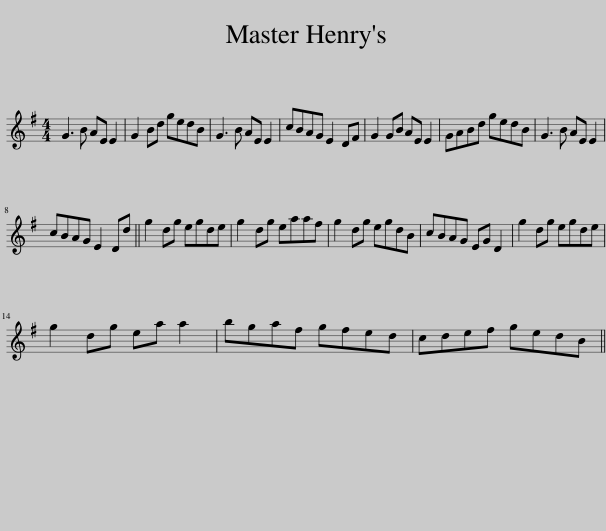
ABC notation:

X:1
L:1/8
M:4/4
I:linebreak $
K:G
V:1 treble
V:1
 G3 B AE E2 | G2 Bd gedB | G3 B AE E2 | cBAG E2 DF | G2 GB AE E2 | %5
 GABd gedB | G3 B AE E2 |$ cBAG E2 Dd || g2 dg egde | g2 dg eaaf | %10
 g2 dg egdB | cBAG EG D2 | g2 dg egde |$ g2 dg ea a2 | bgaf gfed | %15
 cdef gedB || %16
